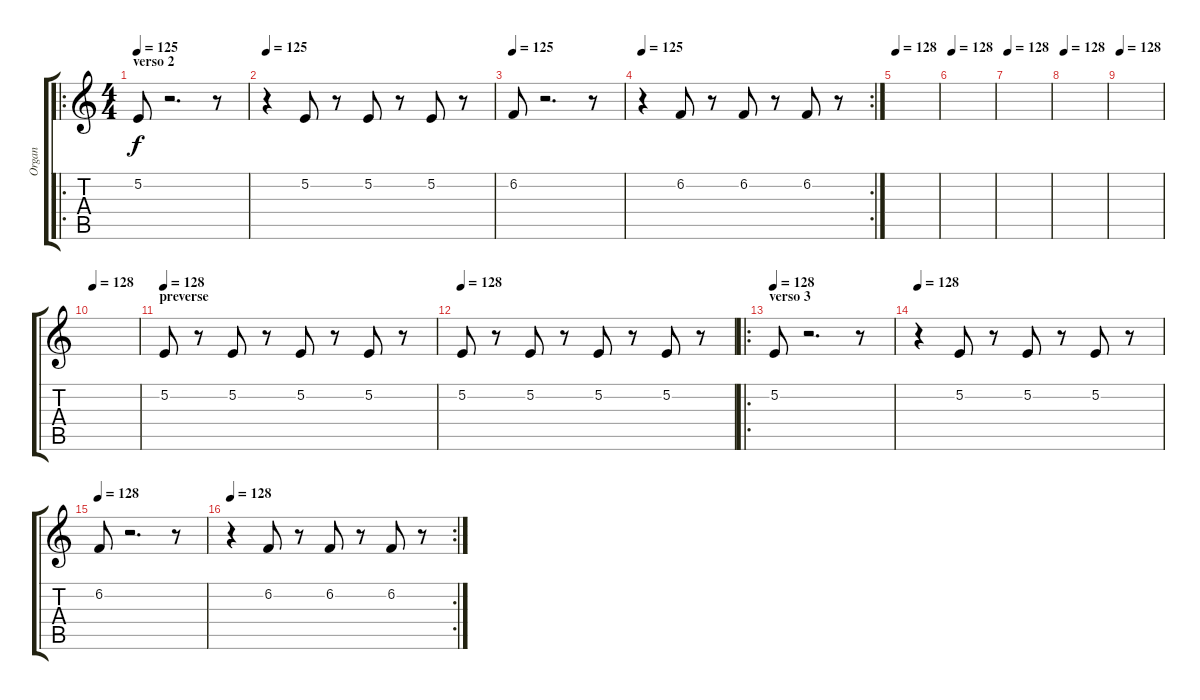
\track ("Organ" "Organ") {instrument drawbarorgan}
\staff {score tabs}
\tuning (E4 B3 G3 D3 A2 E2) {hide}
\ro
\ts (4 4)
\section ("" "verso 2")
\tempo 125
\clef g2
\ks c
5.2.8{dy f} r.2{d} r.8 |
\tempo 125
r.4 5.2.8 r.8 5.2.8 r.8 5.2.8 r.8 |
\tempo 125
6.2.8 r.2{d} r.8 |
\rc 2
\tempo 125
r.4 6.2.8 r.8 6.2.8 r.8 6.2.8 r.8 |
\tempo 128
|
\tempo 128
|
\tempo 128
|
\tempo 128
|
\tempo 128
|
\tempo 128
|
\section ("" "preverse")
\tempo 128
5.2.8 r.8 5.2.8 r.8 5.2.8 r.8 5.2.8 r.8 |
\tempo 128
5.2.8 r.8 5.2.8 r.8 5.2.8 r.8 5.2.8 r.8 |
\ro
\section ("" "verso 3")
\tempo 128
5.2.8 r.2{d} r.8 |
\tempo 128
r.4 5.2.8 r.8 5.2.8 r.8 5.2.8 r.8 |
\tempo 128
6.2.8 r.2{d} r.8 |
\rc 2
\tempo 128
r.4 6.2.8 r.8 6.2.8 r.8 6.2.8 r.8
